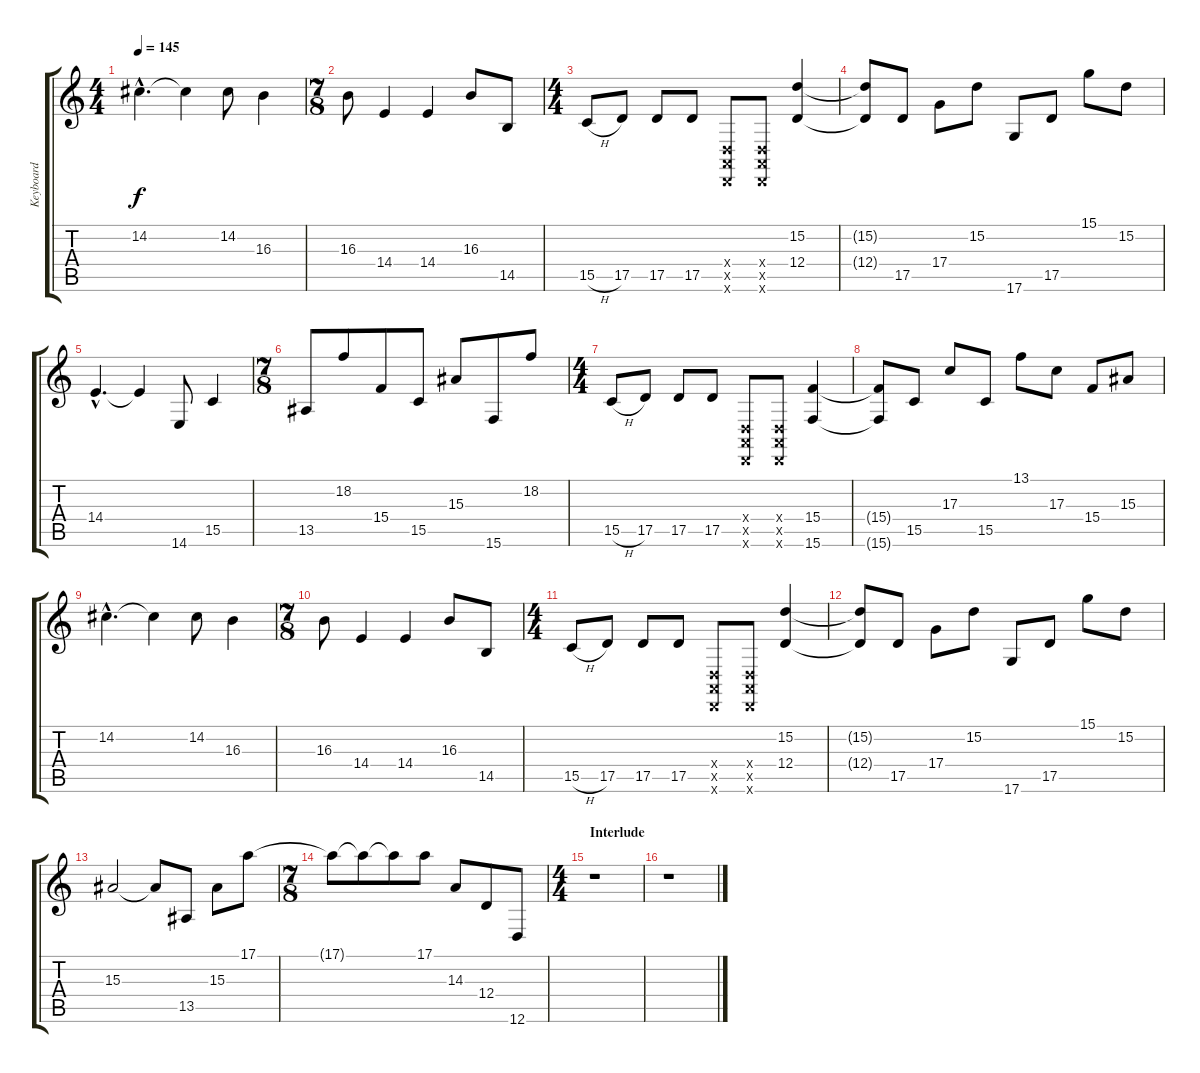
\track ("Keyboard" "Keyboard") {instrument lead1square}
\staff {score tabs}
\tuning (E4 B3 G3 D3 A2 D2) {hide}
\ts (4 4)
\tempo 145
\clef g2
\ks c
14.2{hac}.4{d dy f} 14.2{t}.4 14.2.8 16.3.4 |
\ts (7 8)
16.3.8 14.4.4 14.4.4 16.3.8 14.5.8 |
\ts (4 4)
15.5{h}.8 17.5.8 17.5.8 17.5.8 (0.4{x} 0.5{x} 0.6{x}).8 (0.4{x} 0.5{x} 0.6{x}).8 (15.2 12.4).4 |
(15.2{t} 12.4{t}).8 17.5.8 17.4.8 15.2.8 17.6.8 17.5.8 15.1.8 15.2.8 |
14.4{hac}.4{d} 14.4{t}.4 14.6.8 15.5.4 |
\ts (7 8)
13.5.8 18.2.8 15.4.8 15.5.8 15.3.8 15.6.8 18.2.8 |
\ts (4 4)
15.5{h}.8 17.5.8 17.5.8 17.5.8 (0.4{x} 0.5{x} 0.6{x}).8 (0.4{x} 0.5{x} 0.6{x}).8 (15.4 15.6).4 |
(15.4{t} 15.6{t}).8 15.5.8 17.3.8 15.5.8 13.1.8 17.3.8 15.4.8 15.3.8 |
14.2{hac}.4{d} 14.2{t}.4 14.2.8 16.3.4 |
\ts (7 8)
16.3.8 14.4.4 14.4.4 16.3.8 14.5.8 |
\ts (4 4)
15.5{h}.8 17.5.8 17.5.8 17.5.8 (0.4{x} 0.5{x} 0.6{x}).8 (0.4{x} 0.5{x} 0.6{x}).8 (15.2 12.4).4 |
(15.2{t} 12.4{t}).8 17.5.8 17.4.8 15.2.8 17.6.8 17.5.8 15.1.8 15.2.8 |
15.3.2 15.3{t}.8 13.5.8 15.3.8 17.1.8 |
\ts (7 8)
17.1{t}.8 17.1{t}.8 17.1{t}.8 17.1.8 14.3.8 12.4.8 12.6.8 |
\ts (4 4)
\section ("" "Interlude")
r.1 |
r.1
